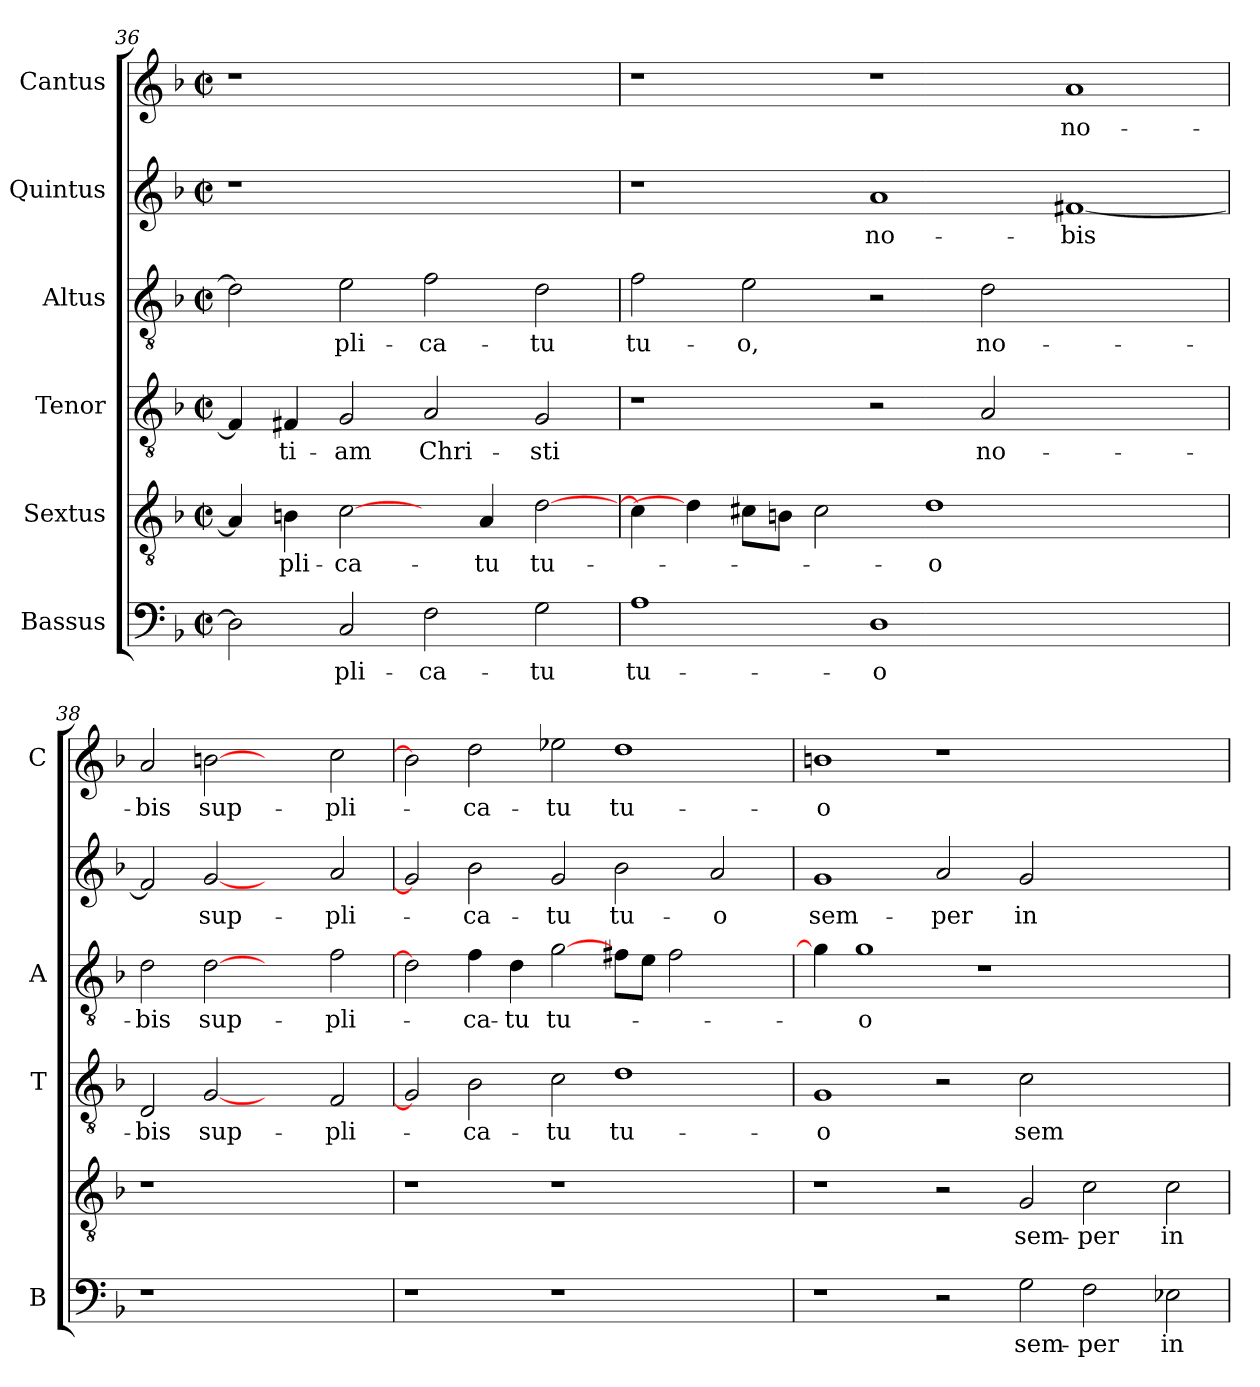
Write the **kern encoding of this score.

**kern	**text	**kern	**text	**kern	**text	**kern	**text	**kern	**text	**kern	**text
*part6	*part6	*part5	*part5	*part4	*part4	*part3	*part3	*part2	*part2	*part1	*part1
*staff6	*staff6	*staff5	*staff5	*staff4	*staff4	*staff3	*staff3	*staff2	*staff2	*staff1	*staff1
*I"Bassus	*	*I"Sextus	*	*I"Tenor	*	*I"Altus	*	*I"Quintus	*	*I"Cantus	*
*I'B	*	*	*	*I'T	*	*I'A	*	*	*	*I'C	*
!!LO:LB:g=z
*clefF4	*	*clefGv2	*	*clefGv2	*	*clefGv2	*	*clefG2	*	*clefG2	*
*k[b-]	*	*k[b-]	*	*k[b-]	*	*k[b-]	*	*k[b-]	*	*k[b-]	*
*F:	*	*F:	*	*F:	*	*F:	*	*F:	*	*F:	*
*M2/2	*	*M2/2	*	*M2/2	*	*M2/2	*	*M2/2	*	*M2/2	*
*met(c|)	*	*met(c|)	*	*met(c|)	*	*met(c|)	*	*met(c|)	*	*met(c|)	*
=36	=36	=36	=36	=36	=36	=36	=36	=36	=36	=36	=36
2D\]	.	4A/]	.	4F#/]	.	2d\]	.	1r	.	1r	.
.	.	4Bn\	-pli-	4F#X/	-ti-	.	.	.	.	.	.
2C/	-pli-	[2c\	-ca-	2G/	-am	2e\	-pli-	.	.	.	.
2F\	-ca-	4ryy	.	2A/	Chri-	2f\	-ca-	1ryy	.	1ryy	.
.	.	4A/	-tu	.	.	.	.	.	.	.	.
2G\	-tu	[2d\	tu-	2G/	-sti	2d\	-tu	.	.	.	.
=37	=37	=37	=37	=37	=37	=37	=37	=37	=37	=37	=37
1A	tu-	4c\]	.	1r	.	2f\	tu-	1r	.	1r	.
.	.	4d\]	.	.	.	.	.	.	.	.	.
.	.	8c#X\L	.	.	.	2e\	-o,	.	.	.	.
.	.	8Bn\J	.	.	.	.	.	.	.	.	.
.	.	2c#\	.	.	.	.	.	.	.	.	.
1D	-o	.	.	2r	.	2r	.	1a	no-	1r	.
.	.	1d	-o	.	.	.	.	.	.	.	.
.	.	.	.	2A/	no-	2d\	no-	.	.	.	.
1ryy	.	.	.	1ryy	.	1ryy	.	[1f#X	-bis	1a	no-
.	.	2.ryy	.	.	.	.	.	.	.	.	.
=38	=38	=38	=38	=38	=38	=38	=38	=38	=38	=38	=38
1r	.	1r	.	2D/	-bis	2d\	-bis	2f#/]	.	2a/	-bis
.	.	.	.	[2G	sup-	[2d	sup-	[2g	sup-	[2bn	sup-
1ryy	.	1ryy	.	2ryy	.	2ryy	.	2ryy	.	2ryy	.
.	.	.	.	2F/	-pli-	2f\	-pli-	2a/	-pli-	2cc\	-pli-
=39	=39	=39	=39	=39	=39	=39	=39	=39	=39	=39	=39
1r	.	1r	.	2G]	.	2d]	.	2g]	.	2b]	.
.	.	.	.	2B-\	-ca-	4f\	-ca-	2b-\	-ca-	2dd\	-ca-
.	.	.	.	.	.	4d\	-tu	.	.	.	.
1r	.	1r	.	2c\	-tu	[2g\	tu-	2g/	-tu	2ee-X\	-tu
.	.	.	.	1d	tu-	8f#X\L	.	2b-\	tu-	1dd	tu-
.	.	.	.	.	.	8e\J	.	.	.	.	.
.	.	.	.	.	.	2f#\	.	.	.	.	.
2ryy	.	2ryy	.	.	.	.	.	2a/	-o	.	.
.	.	.	.	.	.	4ryy	.	.	.	.	.
!!LO:PB:g=z
=40	=40	=40	=40	=40	=40	=40	=40	=40	=40	=40	=40
1r	.	1r	.	1G	-o	4g\]	.	1g	sem-	1bn	-o
.	.	.	.	.	.	1g	-o	.	.	.	.
2r	.	2r	.	2r	.	.	.	2a/	-per	1r	.
.	.	.	.	.	.	1r	.	.	.	.	.
2G\	sem-	2G/	sem-	2c\	sem-	.	.	2g/	in-	.	.
2F\	-per	2c\	-per	1ryy	.	.	.	1ryy	.	1ryy	.
.	.	.	.	.	.	2.ryy	.	.	.	.	.
2E-X\	in-	2c\	in-	.	.	.	.	.	.	.	.
=	=	=	=	=	=	=	=	=	=	=	=
*-	*-	*-	*-	*-	*-	*-	*-	*-	*-	*-	*-
